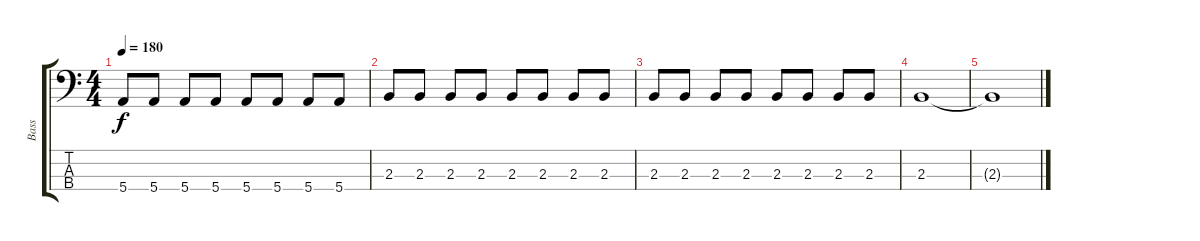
\track ("Bass" "Bass") {instrument electricbasspick}
\staff {score tabs}
\tuning (G2 D2 A1 E1) {hide}
\ts (4 4)
\tempo 180
\clef f4
\ks c
5.4.8{dy f} 5.4.8 5.4.8 5.4.8 5.4.8 5.4.8 5.4.8 5.4.8 |
2.3.8 2.3.8 2.3.8 2.3.8 2.3.8 2.3.8 2.3.8 2.3.8 |
2.3.8 2.3.8 2.3.8 2.3.8 2.3.8 2.3.8 2.3.8 2.3.8 |
2.3.1 |
2.3{t}.1
